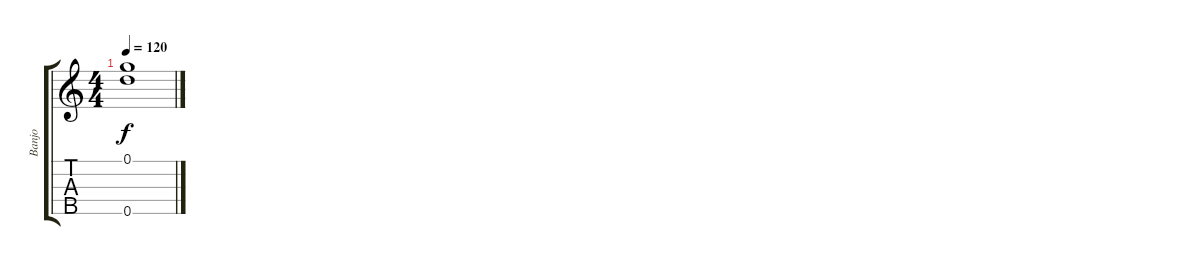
\track ("Banjo" "Banjo") {instrument banjo}
\staff {score tabs}
\tuning (D4 B3 G3 D3 G4) {hide}
\displaytranspose 12
\ts (4 4)
\tempo 120
\clef g2
\ks c
(0.1{t} 0.5{t}).1{dy f}
